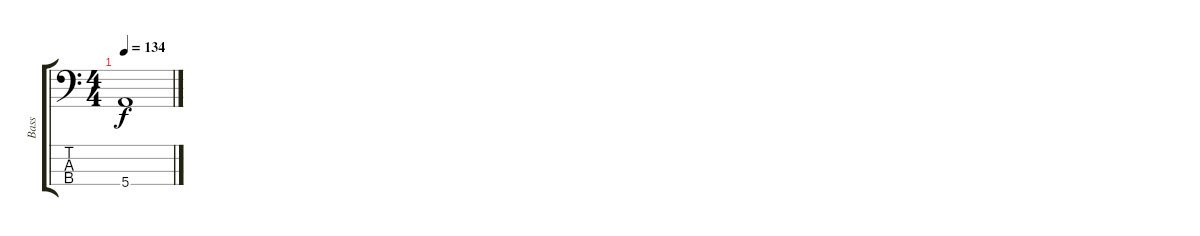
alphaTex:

\track ("Bass" "Bass") {instrument electricbasspick}
\staff {score tabs}
\tuning (G2 D2 A1 E1) {hide}
\ts (4 4)
\tempo 134
\clef f4
\ks c
5.4{t}.1{dy f}
